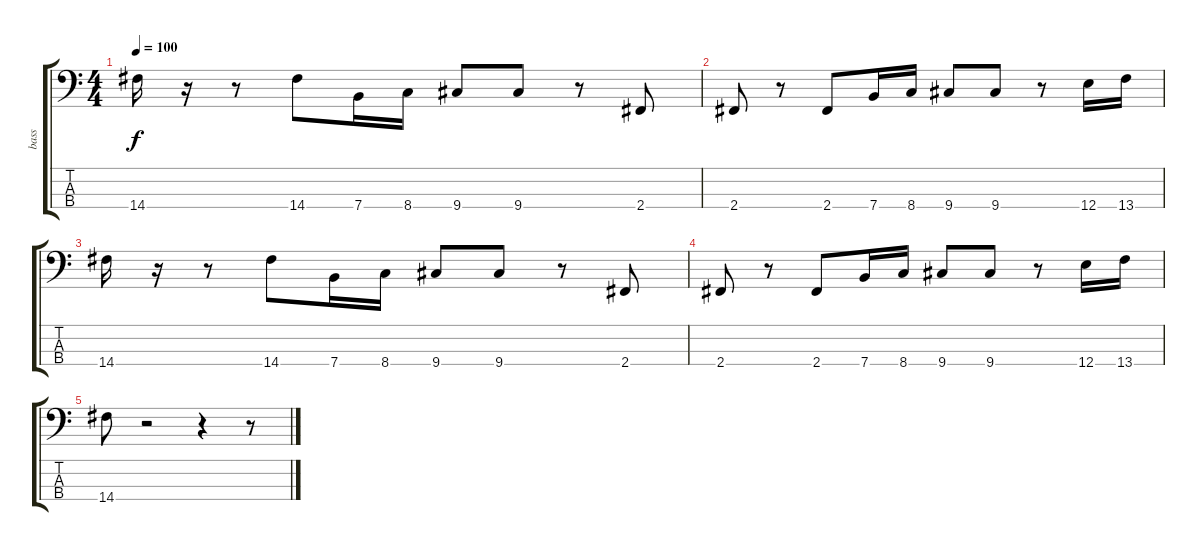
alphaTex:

\track ("bass" "bass") {instrument slapbass1}
\staff {score tabs}
\tuning (G2 D2 A1 E1) {hide}
\ts (4 4)
\tempo 100
\clef f4
\ks c
14.4.16{dy f} r.16 r.8 14.4.8 7.4.16 8.4.16 9.4.8 9.4.8 r.8 2.4.8 |
2.4.8 r.8 2.4.8 7.4.16 8.4.16 9.4.8 9.4.8 r.8 12.4.16 13.4.16 |
14.4.16 r.16 r.8 14.4.8 7.4.16 8.4.16 9.4.8 9.4.8 r.8 2.4.8 |
2.4.8 r.8 2.4.8 7.4.16 8.4.16 9.4.8 9.4.8 r.8 12.4.16 13.4.16 |
14.4.8 r.2 r.4 r.8
